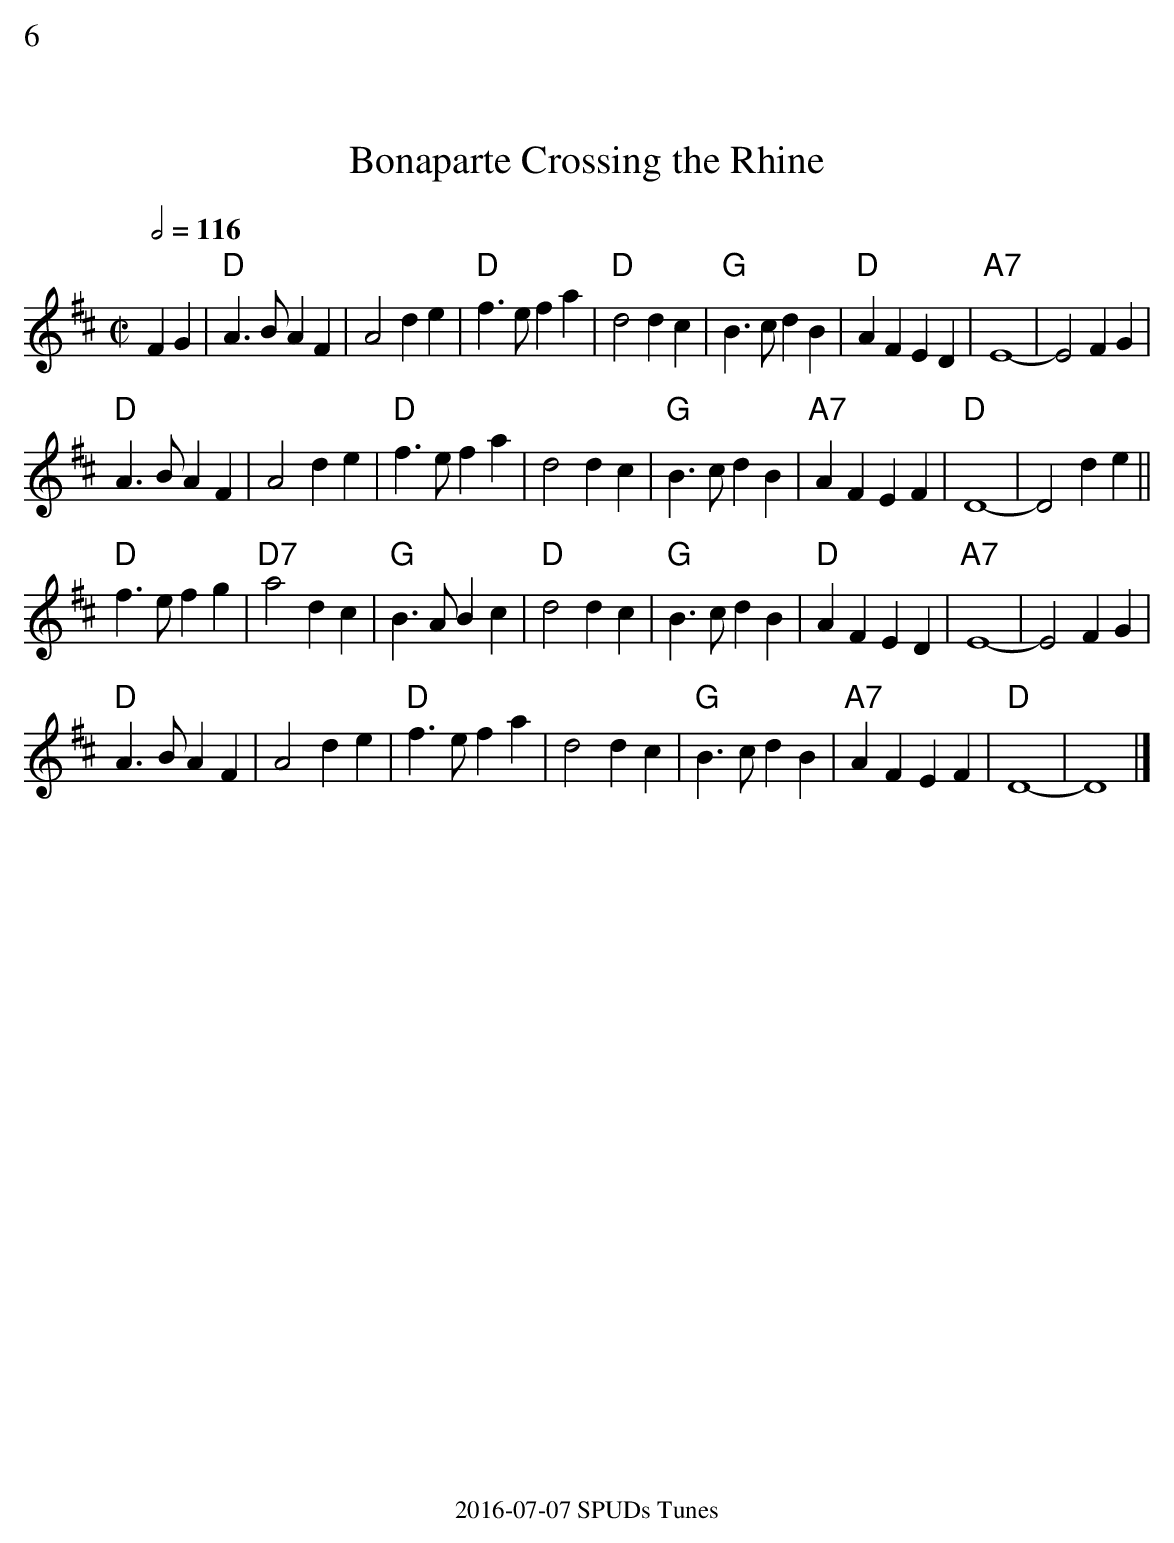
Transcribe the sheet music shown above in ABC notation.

X:1
%%text 6
T:Bonaparte Crossing the Rhine
M:C|
L:1/8
Q:1/2=116
K:D
 F2 G2| "D"A3B A2 F2 | A4 d2 e2 | "D"f3e f2 a2 |"D" d4 d2 c2 | "G"B3 c d2 B2|"D"A2 F2E2 D2 | "A7"E8- | E4 F2 G2 |
"D"A3B A2 F2 | A4 d2 e2 | "D"f3e f2 a2 | d4 d2 c2 |"G"B3 c d2 B2 | "A7"A2 F2 E2 F2 | "D"D8 -| D4  d2 e2 ||
"D"f3 e f2 g2|"D7"a4 d2c2|"G"B3A B2 c2 |"D"d4 d2 c2 |"G"B3 c d2 B2 | "D"A2 F2 E2 D2 | "A7"E8- | E4 F2 G2  |
"D"A3B A2 F2 | A4 d2 e2 | "D"f3e f2 a2 | d4 d2 c2 |"G"B3 c d2 B2 | "A7"A2 F2 E2 F2 | "D"D8- | D8 |]
